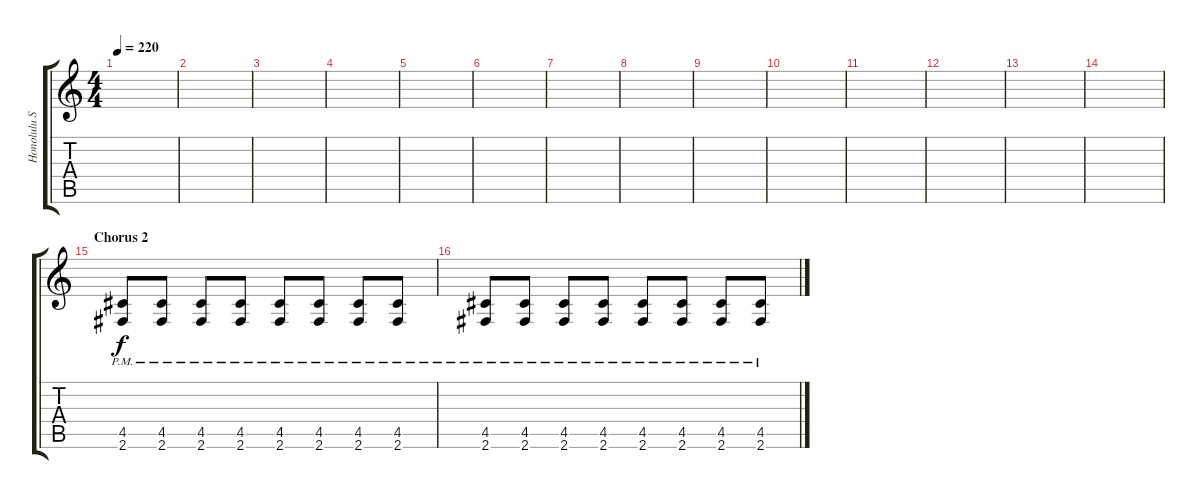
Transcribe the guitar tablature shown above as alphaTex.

\track ("Honolulu Silver" "Honolulu S") {instrument distortionguitar}
\staff {score tabs}
\tuning (E4 B3 G3 D3 A2 E2) {hide}
\ts (4 4)
\tempo 220
\clef g2
\ks c
|
|
|
|
|
|
|
|
|
|
|
|
|
|
\section ("" "Chorus 2")
(4.5{pm} 2.6{pm}).8 (4.5{pm} 2.6{pm}).8 (4.5{pm} 2.6{pm}).8 (4.5{pm} 2.6{pm}).8 (4.5{pm} 2.6{pm}).8 (4.5{pm} 2.6{pm}).8 (4.5{pm} 2.6{pm}).8 (4.5{pm} 2.6{pm}).8 |
(4.5{pm} 2.6{pm}).8 (4.5{pm} 2.6{pm}).8 (4.5{pm} 2.6{pm}).8 (4.5{pm} 2.6{pm}).8 (4.5{pm} 2.6{pm}).8 (4.5{pm} 2.6{pm}).8 (4.5{pm} 2.6{pm}).8 (4.5{pm} 2.6{pm}).8
